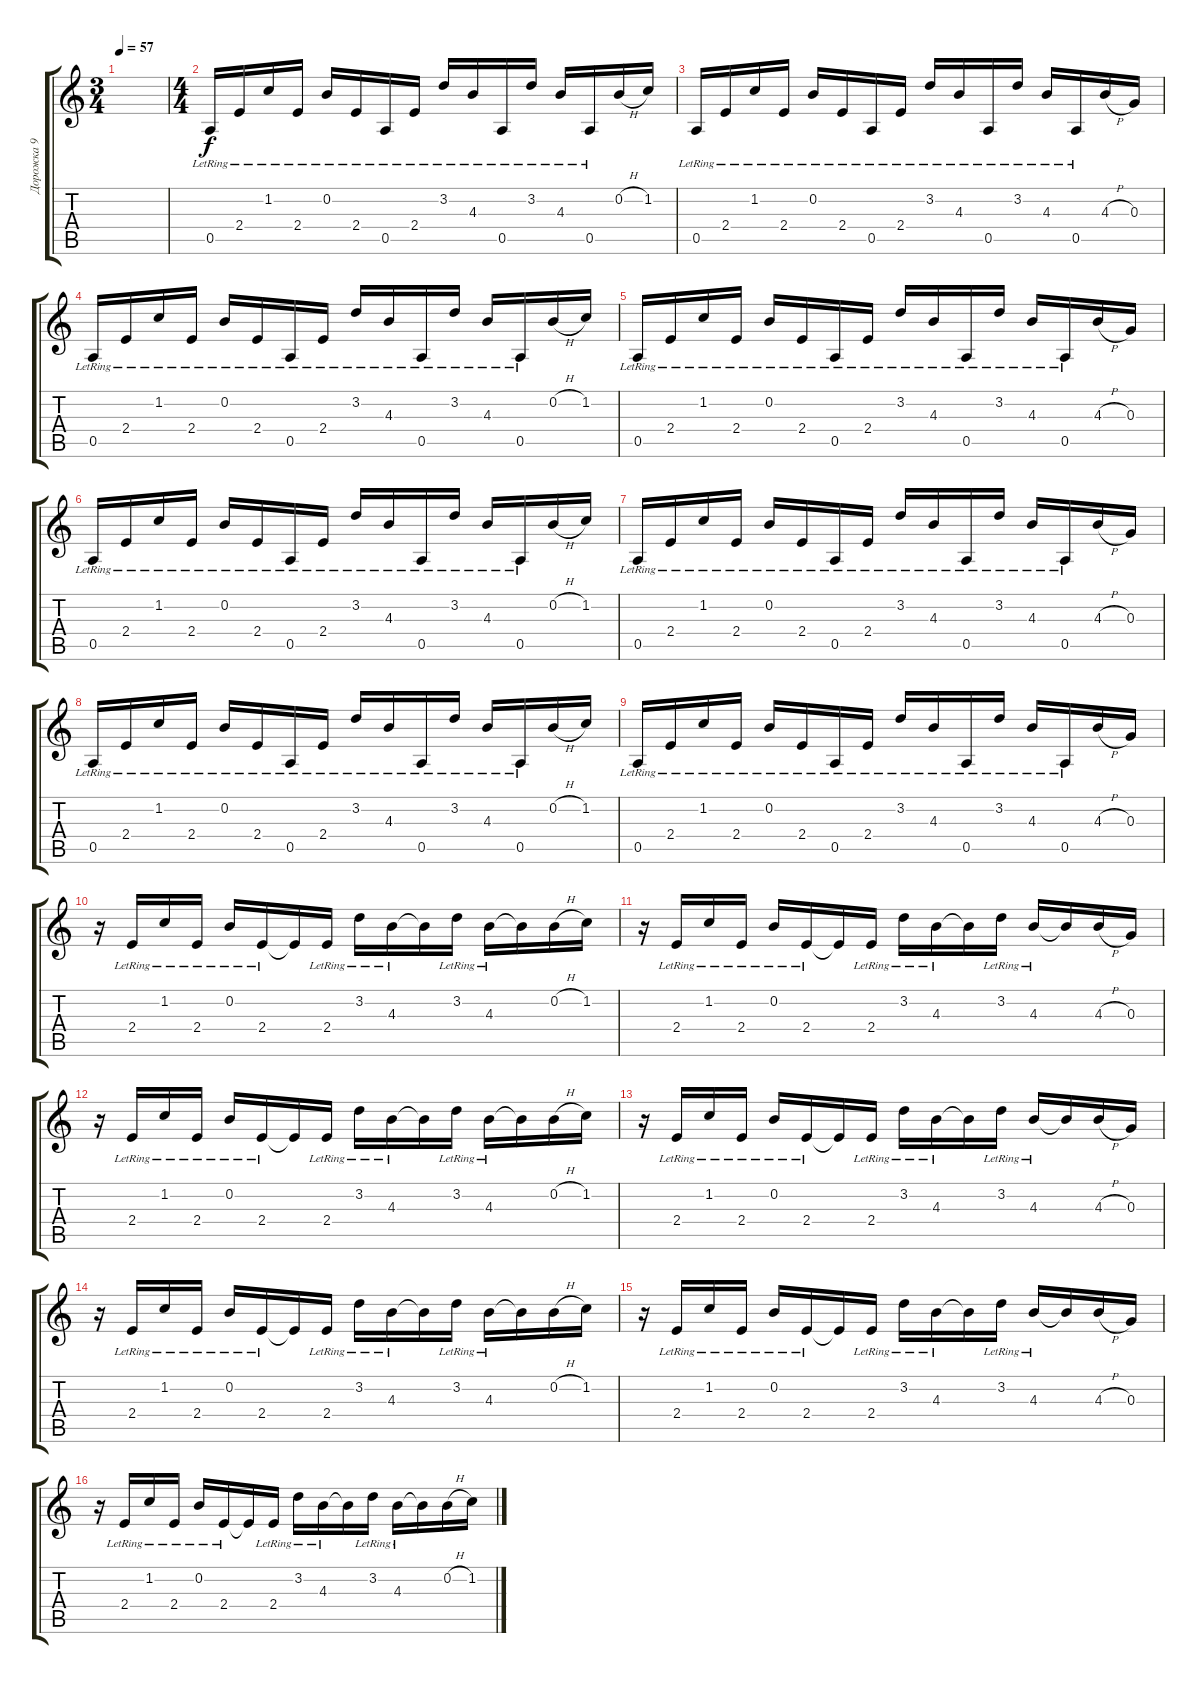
\track ("Дорожка 9" "Дорожка 9") {instrument acousticguitarnylon}
\staff {score tabs}
\tuning (E4 B3 G3 D3 A2 E2) {hide}
\ts (3 4)
\tempo 57
\clef g2
\ks c
|
\ts (4 4)
0.5{lr}.16 2.4{lr}.16 1.2{lr}.16 2.4{lr}.16 0.2{lr}.16 2.4{lr}.16 0.5{lr}.16 2.4{lr}.16 3.2{lr}.16 4.3{lr}.16 0.5{lr}.16 3.2{lr}.16 4.3{lr}.16 0.5{lr}.16 0.2{h}.16 1.2.16 |
0.5{lr}.16 2.4{lr}.16 1.2{lr}.16 2.4{lr}.16 0.2{lr}.16 2.4{lr}.16 0.5{lr}.16 2.4{lr}.16 3.2{lr}.16 4.3{lr}.16 0.5{lr}.16 3.2{lr}.16 4.3{lr}.16 0.5{lr}.16 4.3{h}.16 0.3.16 |
0.5{lr}.16 2.4{lr}.16 1.2{lr}.16 2.4{lr}.16 0.2{lr}.16 2.4{lr}.16 0.5{lr}.16 2.4{lr}.16 3.2{lr}.16 4.3{lr}.16 0.5{lr}.16 3.2{lr}.16 4.3{lr}.16 0.5{lr}.16 0.2{h}.16 1.2.16 |
0.5{lr}.16 2.4{lr}.16 1.2{lr}.16 2.4{lr}.16 0.2{lr}.16 2.4{lr}.16 0.5{lr}.16 2.4{lr}.16 3.2{lr}.16 4.3{lr}.16 0.5{lr}.16 3.2{lr}.16 4.3{lr}.16 0.5{lr}.16 4.3{h}.16 0.3.16 |
0.5{lr}.16 2.4{lr}.16 1.2{lr}.16 2.4{lr}.16 0.2{lr}.16 2.4{lr}.16 0.5{lr}.16 2.4{lr}.16 3.2{lr}.16 4.3{lr}.16 0.5{lr}.16 3.2{lr}.16 4.3{lr}.16 0.5{lr}.16 0.2{h}.16 1.2.16 |
0.5{lr}.16 2.4{lr}.16 1.2{lr}.16 2.4{lr}.16 0.2{lr}.16 2.4{lr}.16 0.5{lr}.16 2.4{lr}.16 3.2{lr}.16 4.3{lr}.16 0.5{lr}.16 3.2{lr}.16 4.3{lr}.16 0.5{lr}.16 4.3{h}.16 0.3.16 |
0.5{lr}.16 2.4{lr}.16 1.2{lr}.16 2.4{lr}.16 0.2{lr}.16 2.4{lr}.16 0.5{lr}.16 2.4{lr}.16 3.2{lr}.16 4.3{lr}.16 0.5{lr}.16 3.2{lr}.16 4.3{lr}.16 0.5{lr}.16 0.2{h}.16 1.2.16 |
0.5{lr}.16 2.4{lr}.16 1.2{lr}.16 2.4{lr}.16 0.2{lr}.16 2.4{lr}.16 0.5{lr}.16 2.4{lr}.16 3.2{lr}.16 4.3{lr}.16 0.5{lr}.16 3.2{lr}.16 4.3{lr}.16 0.5{lr}.16 4.3{h}.16 0.3.16 |
r.16 2.4{lr}.16 1.2{lr}.16 2.4{lr}.16 0.2{lr}.16 2.4{lr}.16 2.4{t}.16 2.4{lr}.16 3.2{lr}.16 4.3{lr}.16 4.3{t}.16 3.2{lr}.16 4.3{lr}.16 4.3{t}.16 0.2{h}.16 1.2.16 |
r.16 2.4{lr}.16 1.2{lr}.16 2.4{lr}.16 0.2{lr}.16 2.4{lr}.16 2.4{t}.16 2.4{lr}.16 3.2{lr}.16 4.3{lr}.16 4.3{t}.16 3.2{lr}.16 4.3{lr}.16 4.3{t}.16 4.3{h}.16 0.3.16 |
r.16 2.4{lr}.16 1.2{lr}.16 2.4{lr}.16 0.2{lr}.16 2.4{lr}.16 2.4{t}.16 2.4{lr}.16 3.2{lr}.16 4.3{lr}.16 4.3{t}.16 3.2{lr}.16 4.3{lr}.16 4.3{t}.16 0.2{h}.16 1.2.16 |
r.16 2.4{lr}.16 1.2{lr}.16 2.4{lr}.16 0.2{lr}.16 2.4{lr}.16 2.4{t}.16 2.4{lr}.16 3.2{lr}.16 4.3{lr}.16 4.3{t}.16 3.2{lr}.16 4.3{lr}.16 4.3{t}.16 4.3{h}.16 0.3.16 |
r.16 2.4{lr}.16 1.2{lr}.16 2.4{lr}.16 0.2{lr}.16 2.4{lr}.16 2.4{t}.16 2.4{lr}.16 3.2{lr}.16 4.3{lr}.16 4.3{t}.16 3.2{lr}.16 4.3{lr}.16 4.3{t}.16 0.2{h}.16 1.2.16 |
r.16 2.4{lr}.16 1.2{lr}.16 2.4{lr}.16 0.2{lr}.16 2.4{lr}.16 2.4{t}.16 2.4{lr}.16 3.2{lr}.16 4.3{lr}.16 4.3{t}.16 3.2{lr}.16 4.3{lr}.16 4.3{t}.16 4.3{h}.16 0.3.16 |
r.16 2.4{lr}.16 1.2{lr}.16 2.4{lr}.16 0.2{lr}.16 2.4{lr}.16 2.4{t}.16 2.4{lr}.16 3.2{lr}.16 4.3{lr}.16 4.3{t}.16 3.2{lr}.16 4.3{lr}.16 4.3{t}.16 0.2{h}.16 1.2.16
